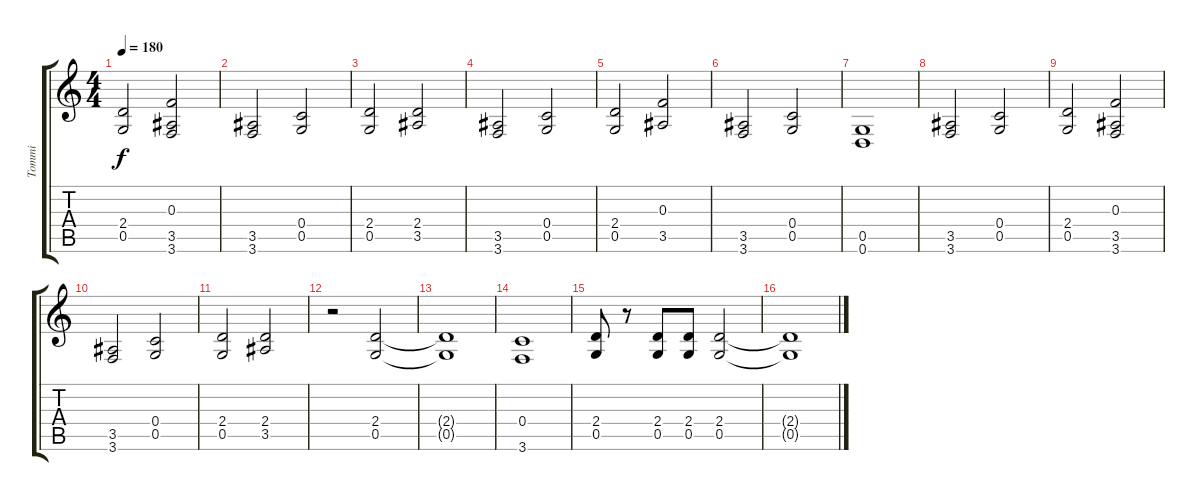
\track ("Tommi" "Tommi") {instrument distortionguitar}
\staff {score tabs}
\tuning (D4 A3 F3 C3 G2 D2) {hide}
\ts (4 4)
\tempo 180
\clef g2
\ks c
(2.4 0.5).2{dy f} (0.3 3.5 3.6).2 |
(3.5 3.6).2 (0.4 0.5).2 |
(2.4 0.5).2 (2.4 3.5).2 |
(3.5 3.6).2 (0.4 0.5).2 |
(2.4 0.5).2 (0.3 3.5).2 |
(3.5 3.6).2 (0.4 0.5).2 |
(0.5 0.6).1 |
(3.5 3.6).2 (0.4 0.5).2 |
(2.4 0.5).2 (0.3 3.5 3.6).2 |
(3.5 3.6).2 (0.4 0.5).2 |
(2.4 0.5).2 (2.4 3.5).2 |
r.2 (2.4 0.5).2 |
(2.4{t} 0.5{t}).1 |
(0.4 3.6).1 |
(2.4 0.5).8 r.8 (2.4 0.5).8 (2.4 0.5).8 (2.4 0.5).2 |
(2.4{t} 0.5{t}).1
